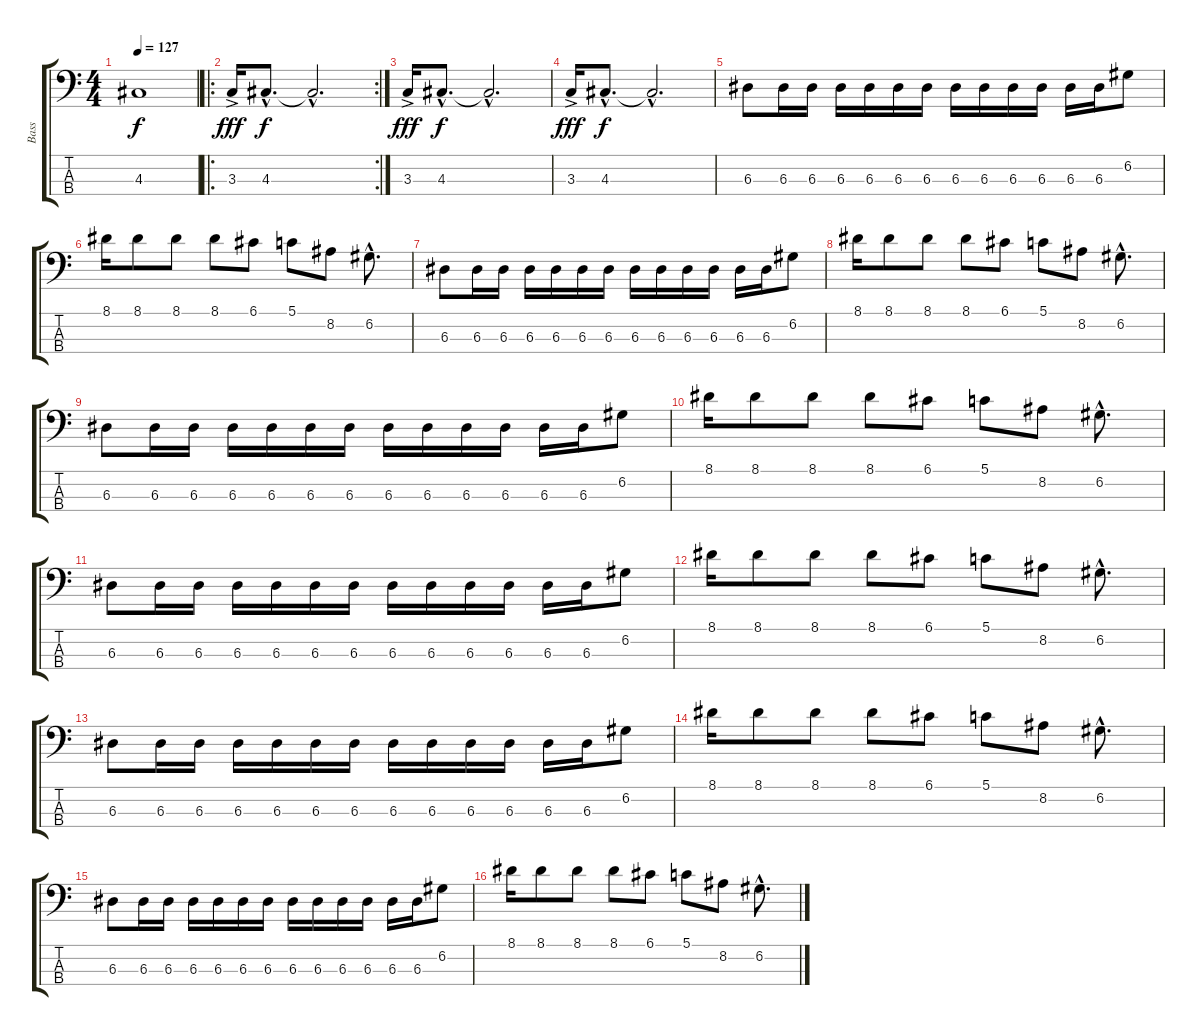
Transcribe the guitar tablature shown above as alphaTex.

\track ("Bass" "Bass") {instrument electricbasspick}
\staff {score tabs}
\tuning (G2 D2 A1 E1) {hide}
\ts (4 4)
\tempo 127
\clef f4
\ks c
4.3.1{dy f} |
\ro
\rc 2
3.3{ac}.16{dy fff} 4.3{hac}.8{d dy f} 4.3{hac t}.2{d} |
3.3{ac}.16{dy fff} 4.3{hac}.8{d dy f} 4.3{hac t}.2{d} |
3.3{ac}.16{dy fff} 4.3{hac}.8{d dy f} 4.3{hac t}.2{d} |
6.3.8 6.3.16 6.3.16 6.3.16 6.3.16 6.3.16 6.3.16 6.3.16 6.3.16 6.3.16 6.3.16 6.3.16 6.3.16 6.2.8 |
8.1.16 8.1.8 8.1.8 8.1.8 6.1.8 5.1.8 8.2.8 6.2{hac}.8{d} |
6.3.8 6.3.16 6.3.16 6.3.16 6.3.16 6.3.16 6.3.16 6.3.16 6.3.16 6.3.16 6.3.16 6.3.16 6.3.16 6.2.8 |
8.1.16 8.1.8 8.1.8 8.1.8 6.1.8 5.1.8 8.2.8 6.2{hac}.8{d} |
6.3.8 6.3.16 6.3.16 6.3.16 6.3.16 6.3.16 6.3.16 6.3.16 6.3.16 6.3.16 6.3.16 6.3.16 6.3.16 6.2.8 |
8.1.16 8.1.8 8.1.8 8.1.8 6.1.8 5.1.8 8.2.8 6.2{hac}.8{d} |
6.3.8 6.3.16 6.3.16 6.3.16 6.3.16 6.3.16 6.3.16 6.3.16 6.3.16 6.3.16 6.3.16 6.3.16 6.3.16 6.2.8 |
8.1.16 8.1.8 8.1.8 8.1.8 6.1.8 5.1.8 8.2.8 6.2{hac}.8{d} |
6.3.8 6.3.16 6.3.16 6.3.16 6.3.16 6.3.16 6.3.16 6.3.16 6.3.16 6.3.16 6.3.16 6.3.16 6.3.16 6.2.8 |
8.1.16 8.1.8 8.1.8 8.1.8 6.1.8 5.1.8 8.2.8 6.2{hac}.8{d} |
6.3.8 6.3.16 6.3.16 6.3.16 6.3.16 6.3.16 6.3.16 6.3.16 6.3.16 6.3.16 6.3.16 6.3.16 6.3.16 6.2.8 |
8.1.16 8.1.8 8.1.8 8.1.8 6.1.8 5.1.8 8.2.8 6.2{hac}.8{d}
